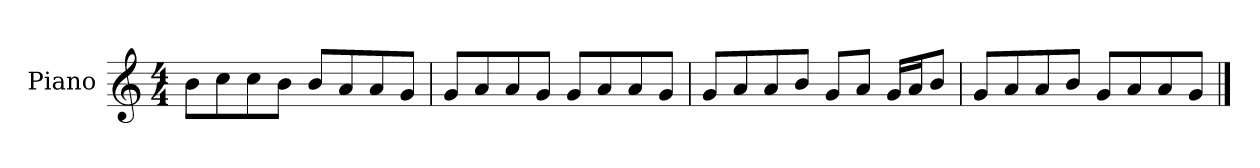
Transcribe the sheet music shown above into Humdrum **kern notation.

**kern
*part1
*staff1
*I"Piano
*I'P-no
*clefG2
*k[]
*M4/4
*MM90
=1
8b\L
8cc\
8cc\
8b\J
8b/L
8a/
8a/
8g/J
=2
8g/L
8a/
8a/
8g/J
8g/L
8a/
8a/
8g/J
=3
8g/L
8a/
8a/
8b/J
8g/L
8a/J
16g/LL
16a/J
8b/J
=4
8g/L
8a/
8a/
8b/J
8g/L
8a/
8a/
8g/J
==
*-
